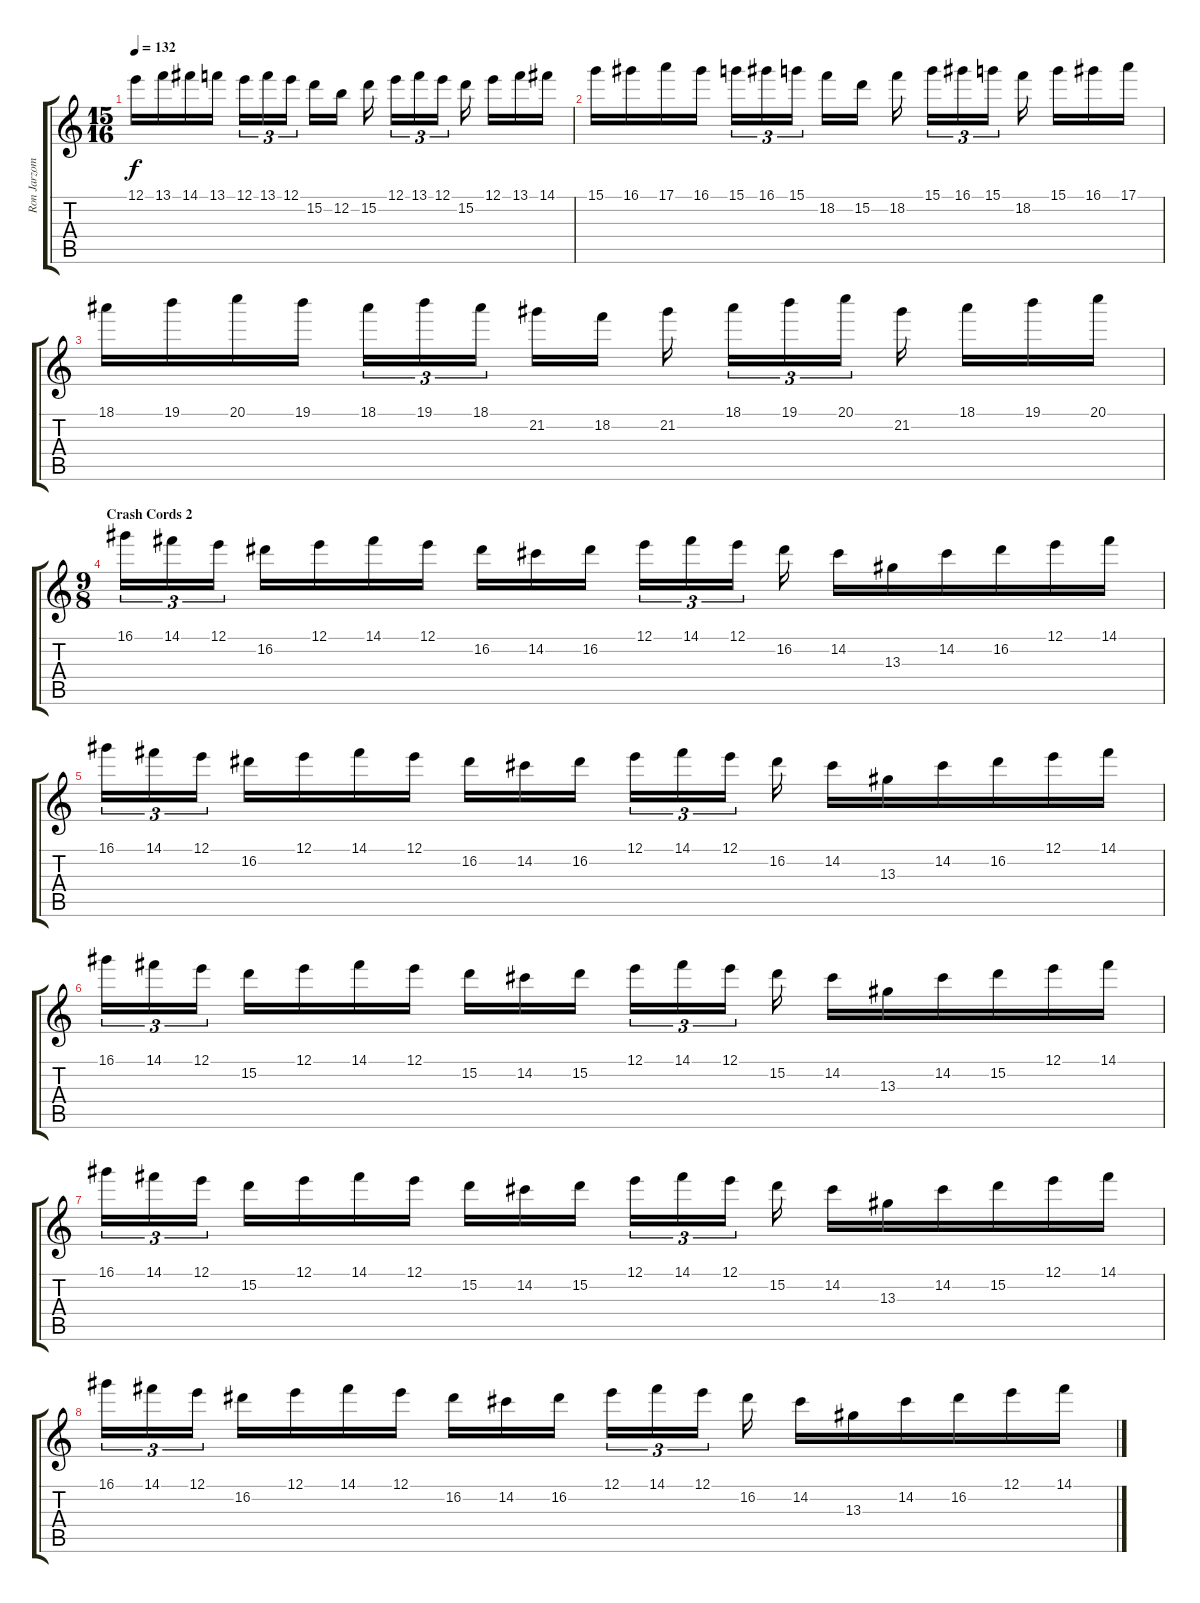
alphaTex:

\track ("Ron Jarzombek" "Ron Jarzom") {instrument distortionguitar}
\staff {score tabs}
\tuning (E4 B3 G3 D3 A2 E2) {hide}
\ts (15 16)
\tempo 132
\clef g2
\ks c
12.1.16{dy f volume 14 balance 8 instrument distortionguitar} 13.1.16 14.1.16 13.1.16 12.1.16{tu (3 2)} 13.1.16{tu (3 2)} 12.1.16{tu (3 2)} 15.2.16 12.2.16 15.2.16 12.1.16{tu (3 2)} 13.1.16{tu (3 2)} 12.1.16{tu (3 2)} 15.2.16 12.1.16 13.1.16 14.1.16 |
15.1.16 16.1.16 17.1.16 16.1.16 15.1.16{tu (3 2)} 16.1.16{tu (3 2)} 15.1.16{tu (3 2)} 18.2.16 15.2.16 18.2.16 15.1.16{tu (3 2)} 16.1.16{tu (3 2)} 15.1.16{tu (3 2)} 18.2.16 15.1.16 16.1.16 17.1.16 |
18.1.16 19.1.16 20.1.16 19.1.16 18.1.16{tu (3 2)} 19.1.16{tu (3 2)} 18.1.16{tu (3 2)} 21.2.16 18.2.16 21.2.16 18.1.16{tu (3 2)} 19.1.16{tu (3 2)} 20.1.16{tu (3 2)} 21.2.16 18.1.16 19.1.16 20.1.16 |
\ts (9 8)
\section ("" "Crash Cords 2")
16.1.16{tu (3 2) balance 0} 14.1.16{tu (3 2)} 12.1.16{tu (3 2)} 16.2.16 12.1.16 14.1.16 12.1.16 16.2.16 14.2.16 16.2.16 12.1.16{tu (3 2)} 14.1.16{tu (3 2)} 12.1.16{tu (3 2)} 16.2.16 14.2.16 13.3.16 14.2.16 16.2.16 12.1.16 14.1.16 |
16.1.16{tu (3 2)} 14.1.16{tu (3 2)} 12.1.16{tu (3 2)} 16.2.16 12.1.16 14.1.16 12.1.16 16.2.16 14.2.16 16.2.16 12.1.16{tu (3 2)} 14.1.16{tu (3 2)} 12.1.16{tu (3 2)} 16.2.16 14.2.16 13.3.16 14.2.16 16.2.16 12.1.16 14.1.16 |
16.1.16{tu (3 2)} 14.1.16{tu (3 2)} 12.1.16{tu (3 2)} 15.2.16 12.1.16 14.1.16 12.1.16 15.2.16 14.2.16 15.2.16 12.1.16{tu (3 2)} 14.1.16{tu (3 2)} 12.1.16{tu (3 2)} 15.2.16 14.2.16 13.3.16 14.2.16 15.2.16 12.1.16 14.1.16 |
16.1.16{tu (3 2)} 14.1.16{tu (3 2)} 12.1.16{tu (3 2)} 15.2.16 12.1.16 14.1.16 12.1.16 15.2.16 14.2.16 15.2.16 12.1.16{tu (3 2)} 14.1.16{tu (3 2)} 12.1.16{tu (3 2)} 15.2.16 14.2.16 13.3.16 14.2.16 15.2.16 12.1.16 14.1.16 |
16.1.16{tu (3 2) balance 0} 14.1.16{tu (3 2)} 12.1.16{tu (3 2)} 16.2.16 12.1.16 14.1.16 12.1.16 16.2.16 14.2.16 16.2.16 12.1.16{tu (3 2)} 14.1.16{tu (3 2)} 12.1.16{tu (3 2)} 16.2.16 14.2.16 13.3.16 14.2.16 16.2.16 12.1.16 14.1.16
